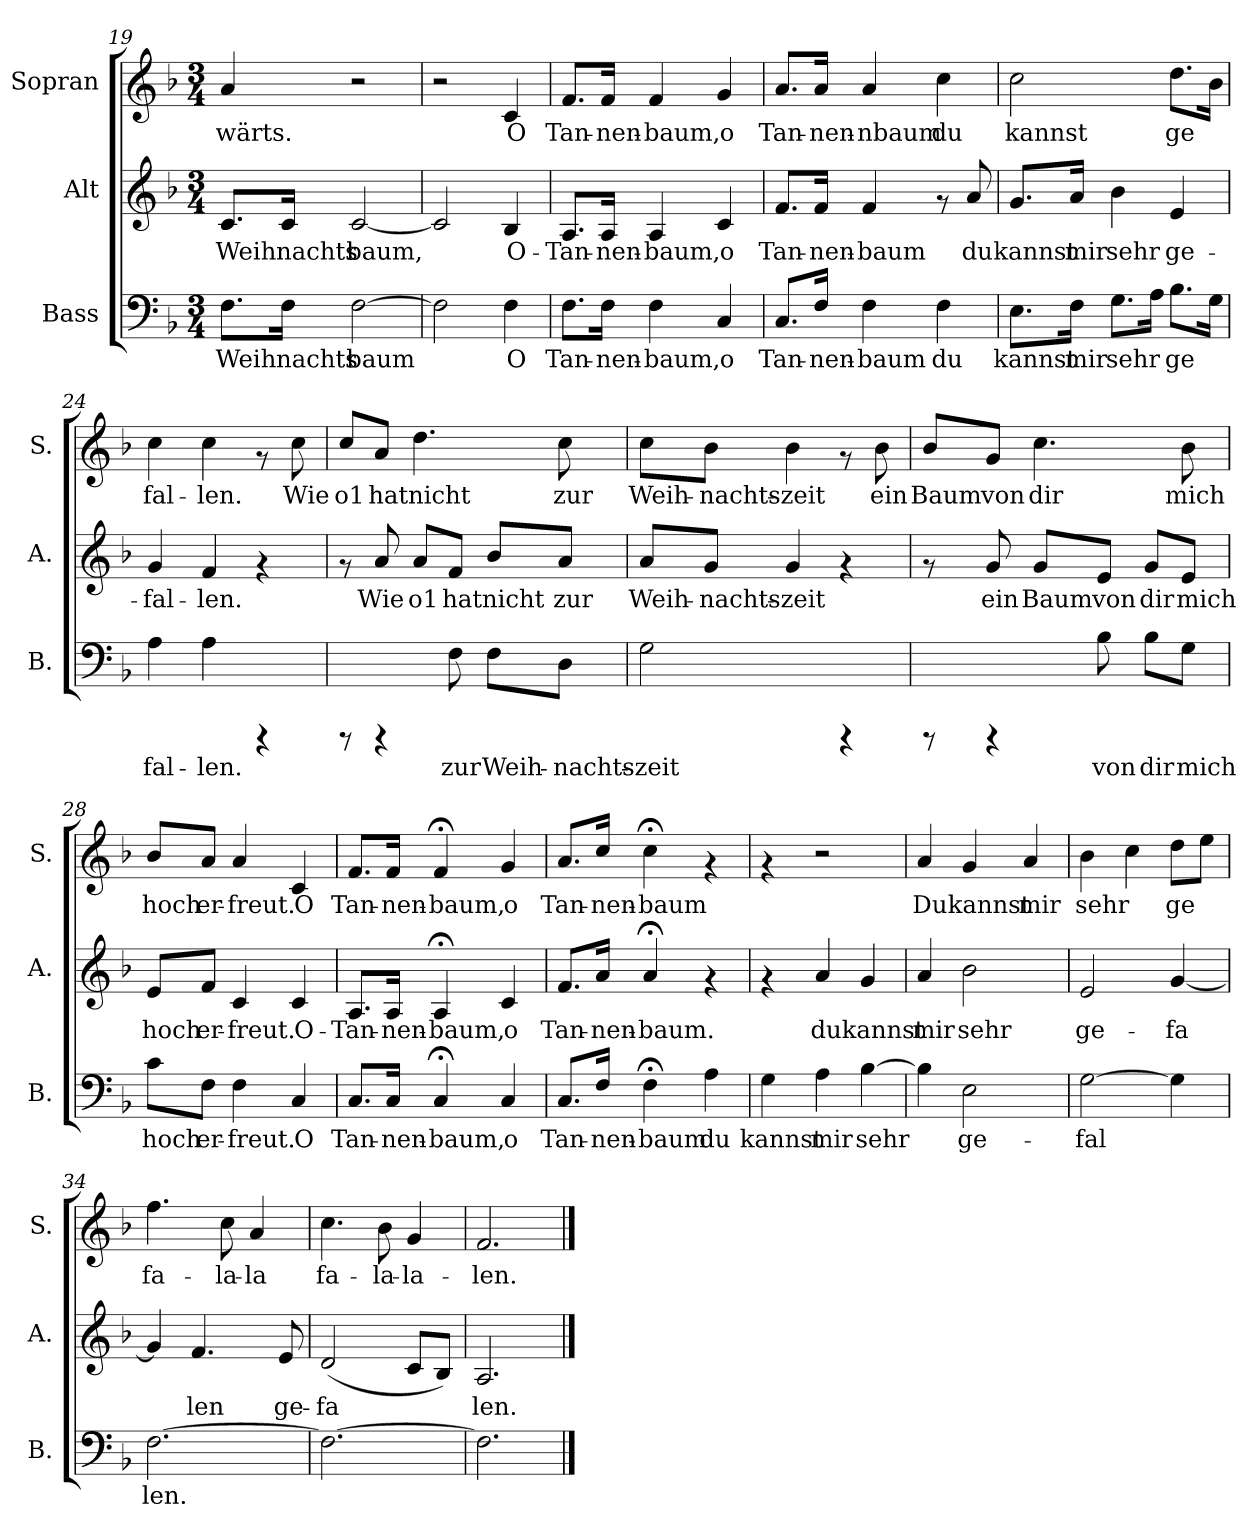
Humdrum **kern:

**kern	**text	**kern	**text	**kern	**text
*part3	*part3	*part2	*part2	*part1	*part1
*staff3	*staff3	*staff2	*staff2	*staff1	*staff1
*I"Bass	*	*I"Alt	*	*I"Sopran	*
*I'B.	*	*I'A.	*	*I'S.	*
!!LO:PB:g=z
*clefF4	*	*clefG2	*	*clefG2	*
*k[b-]	*	*k[b-]	*	*k[b-]	*
*F:	*	*F:	*	*F:	*
*M3/4	*	*M3/4	*	*M3/4	*
=19	=19	=19	=19	=19	=19
!	!LO:LY:b:cj	!	!LO:LY:b:cj	!	!LO:LY:b:cj
8.F\L	Weih	8.c/L	Weih	4a/	wärts.
!	!LO:LY:b:cj	!	!LO:LY:b:cj	!	!
16F\J	nachts	16c/J	nachts	.	.
!	!LO:LY:b:cj	!	!LO:LY:b:cj	!	!
[>2F\	baum	[<2c/	baum,	2r	.
=20	=20	=20	=20	=20	=20
!	!LO:LY:b:cj	!	!LO:LY:b:cj	!	!
2F\]	.	2c/]	.	2r	.
!	!LO:LY:b:cj	!	!LO:LY:b:cj	!	!LO:LY:b:cj
4F\	O	4B-/	O-	4c/	O
=21	=21	=21	=21	=21	=21
!	!LO:LY:b:cj	!	!LO:LY:b:cj	!	!LO:LY:b:cj
8.F\L	Tan-	8.A/L	-Tan-	8.f/L	Tan-
!	!LO:LY:b:cj	!	!LO:LY:b:cj	!	!LO:LY:b:cj
16F\J	-nen-	16A/J	-nen-	16f/J	-nen-
!	!LO:LY:b:cj	!	!LO:LY:b:cj	!	!LO:LY:b:cj
4F\	-baum,	4A/	-baum,	4f/	-baum,
!	!LO:LY:b:cj	!	!LO:LY:b:cj	!	!LO:LY:b:cj
4C/	o	4c/	o	4g/	o
=22	=22	=22	=22	=22	=22
!	!LO:LY:b:cj	!	!LO:LY:b:cj	!	!LO:LY:b:cj
8.C/L	Tan-	8.f/L	Tan-	8.a/L	Tan-
!	!LO:LY:b:cj	!	!LO:LY:b:cj	!	!LO:LY:b:cj
16F/J	-nen-	16f/J	-nen-	16a/J	-nen-
!	!LO:LY:b:cj	!	!LO:LY:b:cj	!	!LO:LY:b:cj
4F\	-baum	4f/	-baum	4a/	-nbaum
!	!LO:LY:b:cj	!	!	!	!LO:LY:b:cj
4F\	du	8rf	.	4cc\	du
!	!	!	!LO:LY:b:cj	!	!
.	.	8a/	du	.	.
=23	=23	=23	=23	=23	=23
!	!LO:LY:b:cj	!	!LO:LY:b:cj	!	!LO:LY:b:cj
8.E\L	kannst	8.g/L	kannst	2cc\	kannst
!	!LO:LY:b:cj	!	!LO:LY:b:cj	!	!
16F\J	mir	16a/J	mir	.	.
!	!LO:LY:b:cj	!	!LO:LY:b:cj	!	!
8.G\L	sehr	4b-\	sehr	.	.
!	!LO:LY:b:cj	!	!	!	!
16A\J	.	.	.	.	.
!	!LO:LY:b:cj	!	!LO:LY:b:cj	!	!LO:LY:b:cj
8.B-\L	ge-	4e/	ge-	8.dd\L	ge-
!	!LO:LY:b:cj	!	!	!	!LO:LY:b:cj
16G\J	--	.	.	16b-\J	--
!!LO:PB:g=z
=24	=24	=24	=24	=24	=24
!	!LO:LY:b:cj	!	!LO:LY:b:cj	!	!LO:LY:b:cj
4A\	-fal-	4g/	-fal-	4cc\	-fal-
!	!LO:LY:b:cj	!	!LO:LY:b:cj	!	!LO:LY:b:cj
4A\	-len.	4f/	-len.	4cc\	-len.
4rCCC	.	4rf	.	8rf	.
!	!	!	!	!	!LO:LY:b:cj
.	.	.	.	8cc\	Wie
=25	=25	=25	=25	=25	=25
!	!	!	!	!	!LO:LY:b:cj
8rCCC	.	8rf	.	8cc/L	o1
!	!	!	!LO:LY:b:cj	!	!LO:LY:b:cj
4rCCC	.	8a/	Wie	8a/J	hat
!	!	!	!LO:LY:b:cj	!	!LO:LY:b:cj
.	.	8a/L	o1	4.dd\	nicht
!	!LO:LY:b:cj	!	!LO:LY:b:cj	!	!
8F\	zur	8f/J	hat	.	.
!	!LO:LY:b:cj	!	!LO:LY:b:cj	!	!
8F\L	Weih-	8b-/L	nicht	.	.
!	!LO:LY:b:cj	!	!LO:LY:b:cj	!	!LO:LY:b:cj
8D\J	-nachts-	8a/J	zur	8cc\	zur
=26	=26	=26	=26	=26	=26
!	!LO:LY:b:cj	!	!LO:LY:b:cj	!	!LO:LY:b:cj
2G\	-zeit	8a/L	Weih-	8cc\L	Weih-
!	!	!	!LO:LY:b:cj	!	!LO:LY:b:cj
.	.	8g/J	-nachts-	8b-\J	-nachts-
!	!	!	!LO:LY:b:cj	!	!LO:LY:b:cj
.	.	4g/	-zeit	4b-\	-zeit
4rCCC	.	4rf	.	8rf	.
!	!	!	!	!	!LO:LY:b:cj
.	.	.	.	8b-\	ein
=27	=27	=27	=27	=27	=27
!	!	!	!	!	!LO:LY:b:cj
8rCCC	.	8rf	.	8b-/L	Baum
!	!	!	!LO:LY:b:cj	!	!LO:LY:b:cj
4rCCC	.	8g/	ein	8g/J	von
!	!	!	!LO:LY:b:cj	!	!LO:LY:b:cj
.	.	8g/L	Baum	4.cc\	dir
!	!LO:LY:b:cj	!	!LO:LY:b:cj	!	!
8B-\	von	8e/J	von	.	.
!	!LO:LY:b:cj	!	!LO:LY:b:cj	!	!
8B-\L	dir	8g/L	dir	.	.
!	!LO:LY:b:cj	!	!LO:LY:b:cj	!	!LO:LY:b:cj
8G\J	mich	8e/J	mich	8b-\	mich
!!LO:LB:g=z
=28	=28	=28	=28	=28	=28
!	!LO:LY:b:cj	!	!LO:LY:b:cj	!	!LO:LY:b:cj
8c\L	hoch	8e/L	hoch	8b-/L	hoch
!	!LO:LY:b:cj	!	!LO:LY:b:cj	!	!LO:LY:b:cj
8F\J	er-	8f/J	er-	8a/J	er-
!	!LO:LY:b:cj	!	!LO:LY:b:cj	!	!LO:LY:b:cj
4F\	-freut.	4c/	-freut.	4a/	-freut.
!	!LO:LY:b:cj	!	!LO:LY:b:cj	!	!LO:LY:b:cj
4C/	O	4c/	O-	4c/	O
=29	=29	=29	=29	=29	=29
!	!LO:LY:b:cj	!	!LO:LY:b:cj	!	!LO:LY:b:cj
8.C/L	Tan-	8.A/L	-Tan-	8.f/L	Tan-
!	!LO:LY:b:cj	!	!LO:LY:b:cj	!	!LO:LY:b:cj
16C/J	-nen-	16A/J	-nen-	16f/J	-nen-
!	!LO:LY:b:cj	!	!LO:LY:b:cj	!	!LO:LY:b:cj
4C;</	-baum,	4A;</	-baum,	4f;</	-baum,
!	!LO:LY:b:cj	!	!LO:LY:b:cj	!	!LO:LY:b:cj
4C/	o	4c/	o	4g/	o
=30	=30	=30	=30	=30	=30
!	!LO:LY:b:cj	!	!LO:LY:b:cj	!	!LO:LY:b:cj
8.C/L	Tan-	8.f/L	Tan-	8.a/L	Tan-
!	!LO:LY:b:cj	!	!LO:LY:b:cj	!	!LO:LY:b:cj
16F/J	-nen-	16a/J	-nen-	16cc/J	-nen-
!	!LO:LY:b:cj	!	!LO:LY:b:cj	!	!LO:LY:b:cj
4F;<\	-baum	4a;</	-baum.	4cc;<\	-baum
!	!LO:LY:b:cj	!	!	!	!
4A\	du	4rf	.	4rf	.
=31	=31	=31	=31	=31	=31
!	!LO:LY:b:cj	!	!	!	!
4G\	kannst	4rf	.	4rf	.
!	!LO:LY:b:cj	!	!LO:LY:b:cj	!	!
4A\	mir	4a/	du	2r	.
!	!LO:LY:b:cj	!	!LO:LY:b:cj	!	!
[>4B-\	sehr	4g/	kannst	.	.
=32	=32	=32	=32	=32	=32
!	!LO:LY:b:cj	!	!LO:LY:b:cj	!	!LO:LY:b:cj
4B-\]	.	4a/	mir	4a/	Du
!	!LO:LY:b:cj	!	!LO:LY:b:cj	!	!LO:LY:b:cj
2E\	ge-	2b-\	sehr	4g/	kannst
!	!	!	!	!	!LO:LY:b:cj
.	.	.	.	4a/	mir
!!LO:PB:g=z
=33	=33	=33	=33	=33	=33
!	!LO:LY:b:cj	!	!LO:LY:b:cj	!	!LO:LY:b:cj
[>2G\	-fal-	2e/	ge-	4b-\	sehr
!	!	!	!	!	!LO:LY:b:cj
.	.	.	.	4cc\	.
!	!LO:LY:b:cj	!	!LO:LY:b:cj	!	!LO:LY:b:cj
4G\]	--	[<4g/	-fa-	8dd\L	ge-
!	!	!	!	!	!LO:LY:b:cj
.	.	.	.	8ee\J	--
=34	=34	=34	=34	=34	=34
!	!LO:LY:b:cj	!	!LO:LY:b:cj	!	!LO:LY:b:cj
[>2.F\	-len.	4g/]	--	4.ff\	-fa-
!	!	!	!LO:LY:b:cj	!	!
.	.	4.f/	-len	.	.
!	!	!	!	!	!LO:LY:b:cj
.	.	.	.	8cc\	-la-
!	!	!	!	!	!LO:LY:b:cj
.	.	.	.	4a/	-la
!	!	!	!LO:LY:b:cj	!	!
.	.	8e/	ge-	.	.
=35	=35	=35	=35	=35	=35
!	!LO:LY:b:cj	!	!LO:LY:b:cj	!	!LO:LY:b:cj
2.F\_>	.	(<2d/	-fa-	4.cc\	fa-
!	!	!	!	!	!LO:LY:b:cj
.	.	.	.	8b-\	-la-
!	!	!	!LO:LY:b:cj	!	!LO:LY:b:cj
.	.	8c/L	--	4g/	-la-
!	!	!	!LO:LY:b:cj	!	!
.	.	8B-/J)	--	.	.
=36	=36	=36	=36	=36	=36
!	!LO:LY:b:cj	!	!LO:LY:b:cj	!	!LO:LY:b:cj
2.F\]	.	2.A/	-len.	2.f/	-len.
==	==	==	==	==	==
*-	*-	*-	*-	*-	*-
